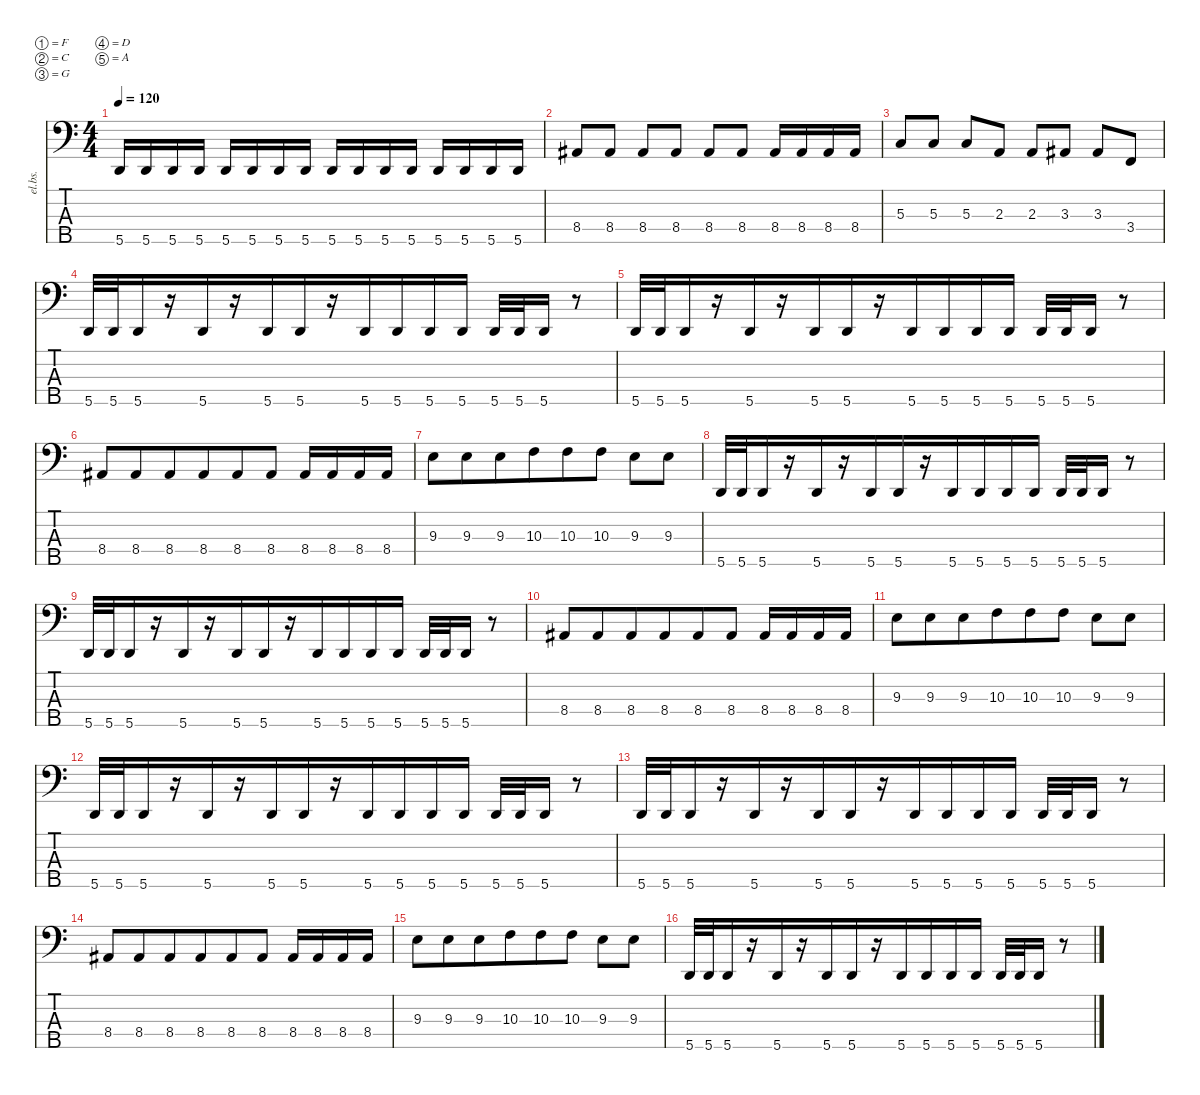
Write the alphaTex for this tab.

\defaultSystemsLayout 4
\hideDynamics
\bracketExtendMode nobrackets
\otherSystemsTrackNameOrientation horizontal
\track ("Bass" "el.bs.") {instrument electricbassfinger}
\staff {score tabs}
\tuning (F2 C2 G1 D1 A0)
\ts (4 4)
\tempo 120
\clef f4
\ks c
5.5.16{dy f beam Up} 5.5.16{beam Up} 5.5.16{beam Up} 5.5.16{beam Up} 5.5.16{beam Up} 5.5.16{beam Up} 5.5.16{beam Up} 5.5.16{beam Up} 5.5.16{beam Up} 5.5.16{beam Up} 5.5.16{beam Up} 5.5.16{beam Up} 5.5.16{beam Up} 5.5.16{beam Up} 5.5.16{beam Up} 5.5.16{beam Up} |
8.4{acc #}.8{beam Up} 8.4{acc #}.8{beam Up} 8.4{acc #}.8{beam Up} 8.4{acc #}.8{beam Up} 8.4{acc #}.8{beam Up} 8.4{acc #}.8{beam Up} 8.4{acc #}.16{beam Up} 8.4{acc #}.16{beam Up} 8.4{acc #}.16{beam Up} 8.4{acc #}.16{beam Up} |
5.3.8{beam Up} 5.3.8{beam Up} 5.3.8{beam Up} 2.3.8{beam Up} 2.3.8{beam Up} 3.3{acc #}.8{beam Up} 3.3{acc #}.8{beam Up} 3.4.8{beam Up} |
\beaming (8 6 6)
5.5.32{beam Up} 5.5.32{beam Up} 5.5.16{beam Up} r.16{beam Up} 5.5.16{beam Up} r.16{beam Up} 5.5.16{beam Up} 5.5.16{beam Up} r.16{beam Up} 5.5.16{beam Up} 5.5.16{beam Up} 5.5.16{beam Up} 5.5.16{beam Up} 5.5.32{beam Up} 5.5.32{beam Up} 5.5.16{beam Up} r.8{beam Up} |
5.5.32{beam Up} 5.5.32{beam Up} 5.5.16{beam Up} r.16{beam Up} 5.5.16{beam Up} r.16{beam Up} 5.5.16{beam Up} 5.5.16{beam Up} r.16{beam Up} 5.5.16{beam Up} 5.5.16{beam Up} 5.5.16{beam Up} 5.5.16{beam Up} 5.5.32{beam Up} 5.5.32{beam Up} 5.5.16{beam Up} r.8{beam Up} |
8.4{acc #}.8{beam Up} 8.4{acc #}.8{beam Up} 8.4{acc #}.8{beam Up} 8.4{acc #}.8{beam Up} 8.4{acc #}.8{beam Up} 8.4{acc #}.8{beam Up} 8.4{acc #}.16{beam Up} 8.4{acc #}.16{beam Up} 8.4{acc #}.16{beam Up} 8.4{acc #}.16{beam Up} |
9.3.8{beam Down} 9.3.8{beam Down} 9.3.8{beam Down} 10.3.8{beam Down} 10.3.8{beam Down} 10.3.8{beam Down} 9.3.8{beam Down} 9.3.8{beam Down} |
5.5.32{beam Up} 5.5.32{beam Up} 5.5.16{beam Up} r.16{beam Up} 5.5.16{beam Up} r.16{beam Up} 5.5.16{beam Up} 5.5.16{beam Up} r.16{beam Up} 5.5.16{beam Up} 5.5.16{beam Up} 5.5.16{beam Up} 5.5.16{beam Up} 5.5.32{beam Up} 5.5.32{beam Up} 5.5.16{beam Up} r.8{beam Up} |
5.5.32{beam Up} 5.5.32{beam Up} 5.5.16{beam Up} r.16{beam Up} 5.5.16{beam Up} r.16{beam Up} 5.5.16{beam Up} 5.5.16{beam Up} r.16{beam Up} 5.5.16{beam Up} 5.5.16{beam Up} 5.5.16{beam Up} 5.5.16{beam Up} 5.5.32{beam Up} 5.5.32{beam Up} 5.5.16{beam Up} r.8{beam Up} |
8.4{acc #}.8{beam Up} 8.4{acc #}.8{beam Up} 8.4{acc #}.8{beam Up} 8.4{acc #}.8{beam Up} 8.4{acc #}.8{beam Up} 8.4{acc #}.8{beam Up} 8.4{acc #}.16{beam Up} 8.4{acc #}.16{beam Up} 8.4{acc #}.16{beam Up} 8.4{acc #}.16{beam Up} |
9.3.8{beam Down} 9.3.8{beam Down} 9.3.8{beam Down} 10.3.8{beam Down} 10.3.8{beam Down} 10.3.8{beam Down} 9.3.8{beam Down} 9.3.8{beam Down} |
5.5.32{beam Up} 5.5.32{beam Up} 5.5.16{beam Up} r.16{beam Up} 5.5.16{beam Up} r.16{beam Up} 5.5.16{beam Up} 5.5.16{beam Up} r.16{beam Up} 5.5.16{beam Up} 5.5.16{beam Up} 5.5.16{beam Up} 5.5.16{beam Up} 5.5.32{beam Up} 5.5.32{beam Up} 5.5.16{beam Up} r.8{beam Up} |
5.5.32{beam Up} 5.5.32{beam Up} 5.5.16{beam Up} r.16{beam Up} 5.5.16{beam Up} r.16{beam Up} 5.5.16{beam Up} 5.5.16{beam Up} r.16{beam Up} 5.5.16{beam Up} 5.5.16{beam Up} 5.5.16{beam Up} 5.5.16{beam Up} 5.5.32{beam Up} 5.5.32{beam Up} 5.5.16{beam Up} r.8{beam Up} |
8.4{acc #}.8{beam Up} 8.4{acc #}.8{beam Up} 8.4{acc #}.8{beam Up} 8.4{acc #}.8{beam Up} 8.4{acc #}.8{beam Up} 8.4{acc #}.8{beam Up} 8.4{acc #}.16{beam Up} 8.4{acc #}.16{beam Up} 8.4{acc #}.16{beam Up} 8.4{acc #}.16{beam Up} |
9.3.8{beam Down} 9.3.8{beam Down} 9.3.8{beam Down} 10.3.8{beam Down} 10.3.8{beam Down} 10.3.8{beam Down} 9.3.8{beam Down} 9.3.8{beam Down} |
5.5.32{beam Up} 5.5.32{beam Up} 5.5.16{beam Up} r.16{beam Up} 5.5.16{beam Up} r.16{beam Up} 5.5.16{beam Up} 5.5.16{beam Up} r.16{beam Up} 5.5.16{beam Up} 5.5.16{beam Up} 5.5.16{beam Up} 5.5.16{beam Up} 5.5.32{beam Up} 5.5.32{beam Up} 5.5.16{beam Up} r.8{beam Up}
